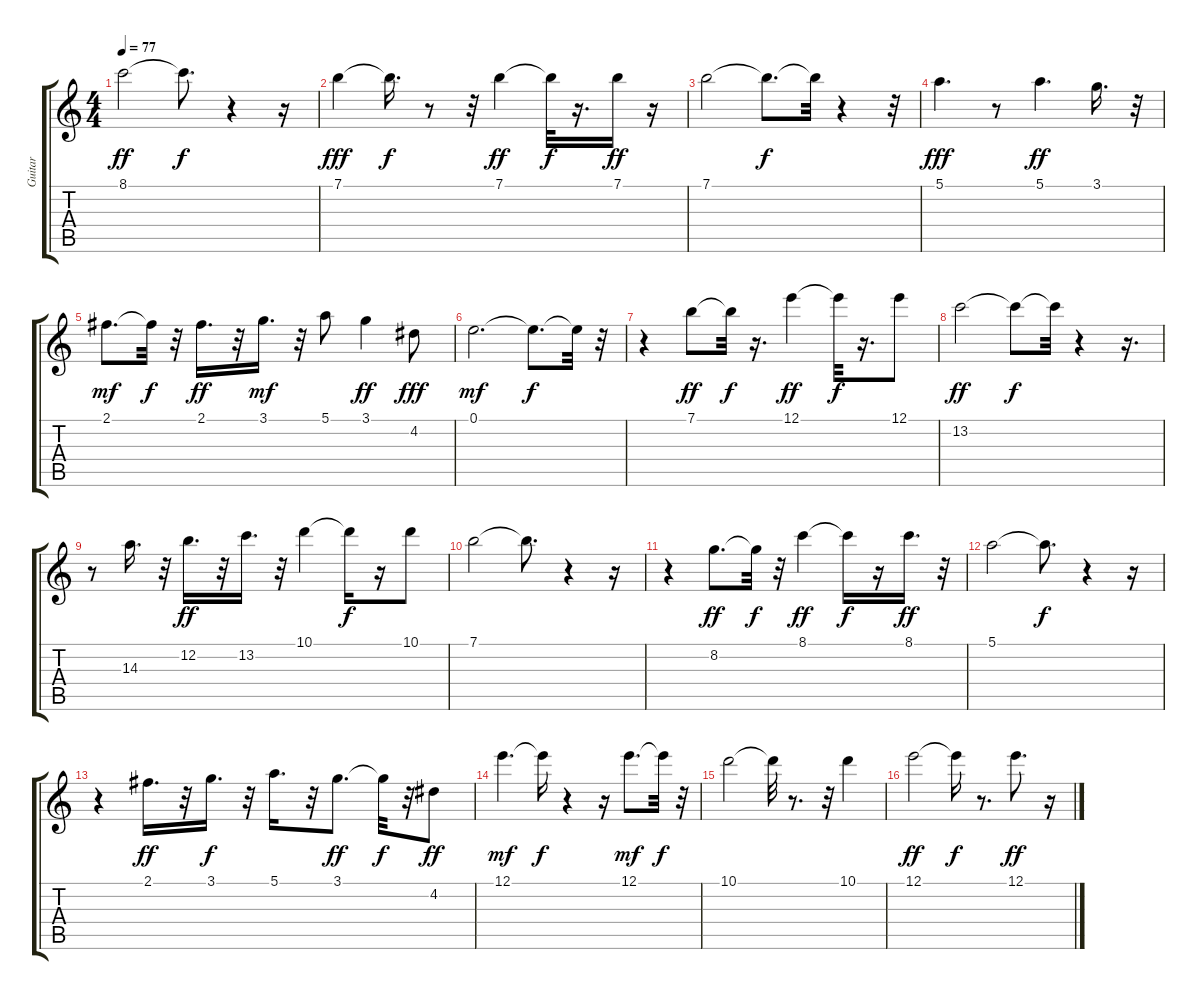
\track ("Guitar" "Guitar") {instrument electricguitarmuted}
\staff {score tabs}
\tuning (E4 B3 G3 D3 A2 E2) {hide}
\ts (4 4)
\tempo 77
\clef g2
\ks c
8.1.2{dy ff} 8.1{t}.8{d dy f} r.4 r.16 |
7.1.4{dy fff} 7.1{t}.16{d dy f} r.8 r.32 7.1.4{dy ff} 7.1{t}.32{dy f} r.16{d} 7.1.16{dy ff} r.16 |
7.1.2 7.1{t}.8{d dy f} 7.1{t}.32 r.4 r.32 |
5.1.4{d dy fff} r.8 5.1.4{d dy ff} 3.1.16{d} r.32 |
2.1.8{d dy mf} 2.1{t}.32{dy f} r.32 2.1.16{d dy ff} r.32 3.1.16{d dy mf} r.32 5.1.8 3.1.4{dy ff} 4.2.8{dy fff} |
0.1.2{d dy mf} 0.1{t}.8{d dy f} 0.1{t}.32 r.32 |
r.4 7.1.8{dy ff} 7.1{t}.32{dy f} r.16{d} 12.1.4{dy ff} 12.1{t}.32{dy f} r.16{d} 12.1.8 |
13.2.2{dy ff} 13.2{t}.8{dy f} 13.2{t}.32 r.4 r.16{d} |
r.8 14.3.16{d} r.32 12.2.16{d dy ff} r.32 13.2.16{d} r.32 10.1.4 10.1{t}.16{dy f} r.16 10.1.8 |
7.1.2 7.1{t}.8{d} r.4 r.16 |
r.4 8.2.8{d dy ff} 8.2{t}.32{dy f} r.32 8.1.4{dy ff} 8.1{t}.16{dy f} r.16 8.1.16{d dy ff} r.32 |
5.1.2 5.1{t}.8{d dy f} r.4 r.16 |
r.4 2.1.16{d dy ff} r.32 3.1.16{d dy f} r.32 5.1.16{d} r.32 3.1.8{d dy ff} 3.1{t}.32{dy f} r.32 4.2.8{dy ff} |
12.1.4{d dy mf instrument electricguitarmuted} 12.1{t}.16{dy f} r.4 r.16 12.1.8{d dy mf} 12.1{t}.32{dy f} r.32 |
10.1.2 10.1{t}.32 r.8{d} r.32 10.1.4 |
12.1.2{dy ff} 12.1{t}.16{dy f} r.8{d} 12.1.8{d dy ff} r.16
